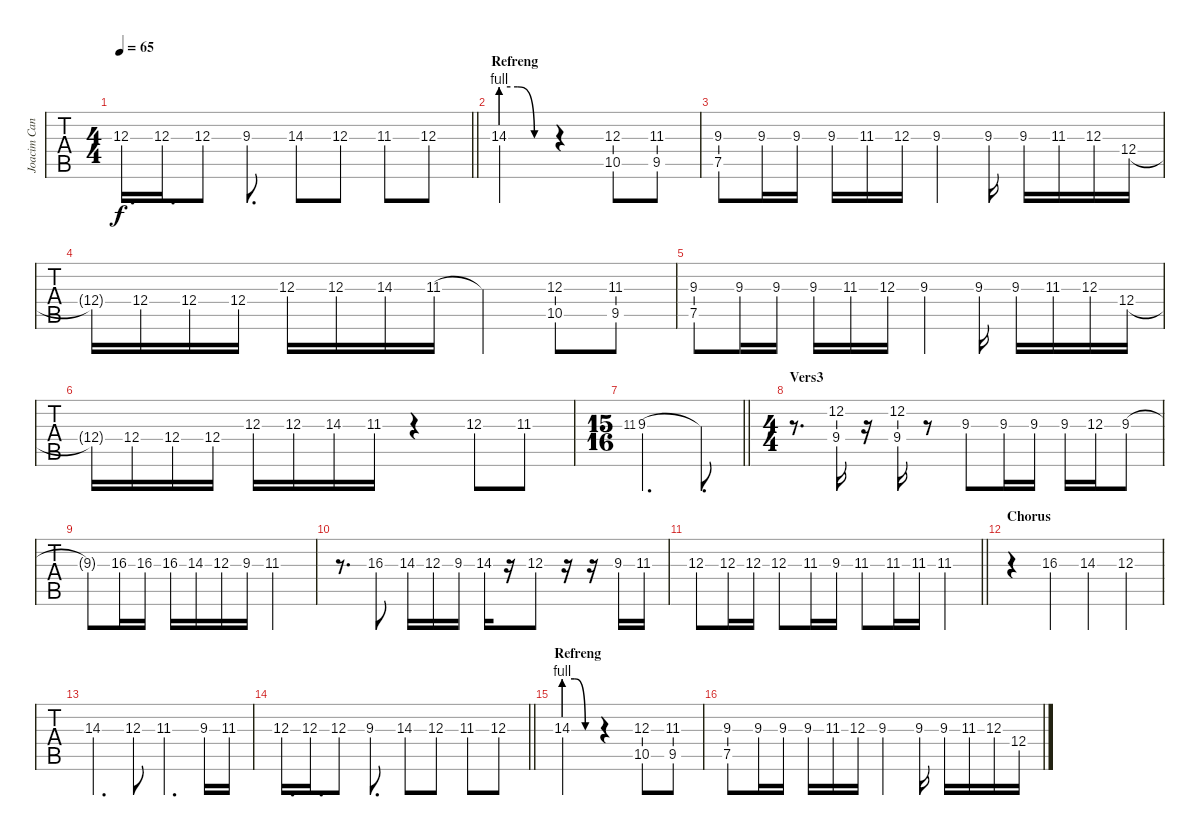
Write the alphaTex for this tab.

\track ("Joacim Cans" "Joacim Can") {instrument distortionguitar}
\staff {tabs}
\tuning (E4 B3 G3 D3 A2 E2) {hide}
\ts (4 4)
\tempo 65
\clef g2
\barLineRight lightlight
\ks c
12.3.16{d dy f} 12.3.16{d} 12.3.8 9.3.8{d} 14.3.8 12.3.8 11.3.8 12.3.8 |
\section ("" "Refreng")
14.3{be (custom 0 4 20 4 40 0 60 0)}.2 r.4 (12.3 10.5).8 (11.3 9.5).8 |
(9.3 7.5).8 9.3.16 9.3.16 9.3.16 11.3.16 12.3.16 9.3.4 9.3.16 9.3.16 11.3.16 12.3.16 12.4.16 |
12.4{t}.16 12.4.16 12.4.16 12.4.16 12.3.16 12.3.16 14.3.16 11.3.16 11.3{t}.4 (12.3 10.5).8 (11.3 9.5).8 |
(9.3 7.5).8 9.3.16 9.3.16 9.3.16 11.3.16 12.3.16 9.3.4 9.3.16 9.3.16 11.3.16 12.3.16 12.4.16 |
12.4{t}.16 12.4.16 12.4.16 12.4.16 12.3.16 12.3.16 14.3.16 11.3.16 r.4 12.3.8 11.3.8 |
\ts (15 16)
\barLineRight lightlight
11.3.8{gr} 9.3.2{d} 9.3{t}.8{d} |
\ts (4 4)
\section ("" "Vers3")
r.8{d} (12.2 9.4).16 r.16 (12.2 9.4).16 r.8 9.3.8 9.3.16 9.3.16 9.3.16 12.3.16 9.3.8 |
9.3{t}.8 16.3.16 16.3.16 16.3.16 14.3.16 12.3.16 9.3.16 11.3.2 |
r.8{d} 16.3.8 14.3.16 12.3.16 9.3.16 14.3.16 r.16 12.3.8 r.16 r.16 9.3.16 11.3.16 |
\barLineRight lightlight
12.3.8 12.3.16 12.3.16 12.3.8 11.3.16 9.3.16 11.3.8 11.3.16 11.3.16 11.3.4 |
\section ("" "Chorus")
r.4 16.3.4 14.3.4 12.3.4 |
14.3.4{d} 12.3.8 11.3.4{d} 9.3.16 11.3.16 |
\barLineRight lightlight
12.3.16{d} 12.3.16{d} 12.3.8 9.3.8{d} 14.3.8 12.3.8 11.3.8 12.3.8 |
\section ("" "Refreng")
14.3{be (custom 0 4 20 4 40 0 60 0)}.2 r.4 (12.3 10.5).8 (11.3 9.5).8 |
(9.3 7.5).8 9.3.16 9.3.16 9.3.16 11.3.16 12.3.16 9.3.4 9.3.16 9.3.16 11.3.16 12.3.16 12.4.16
